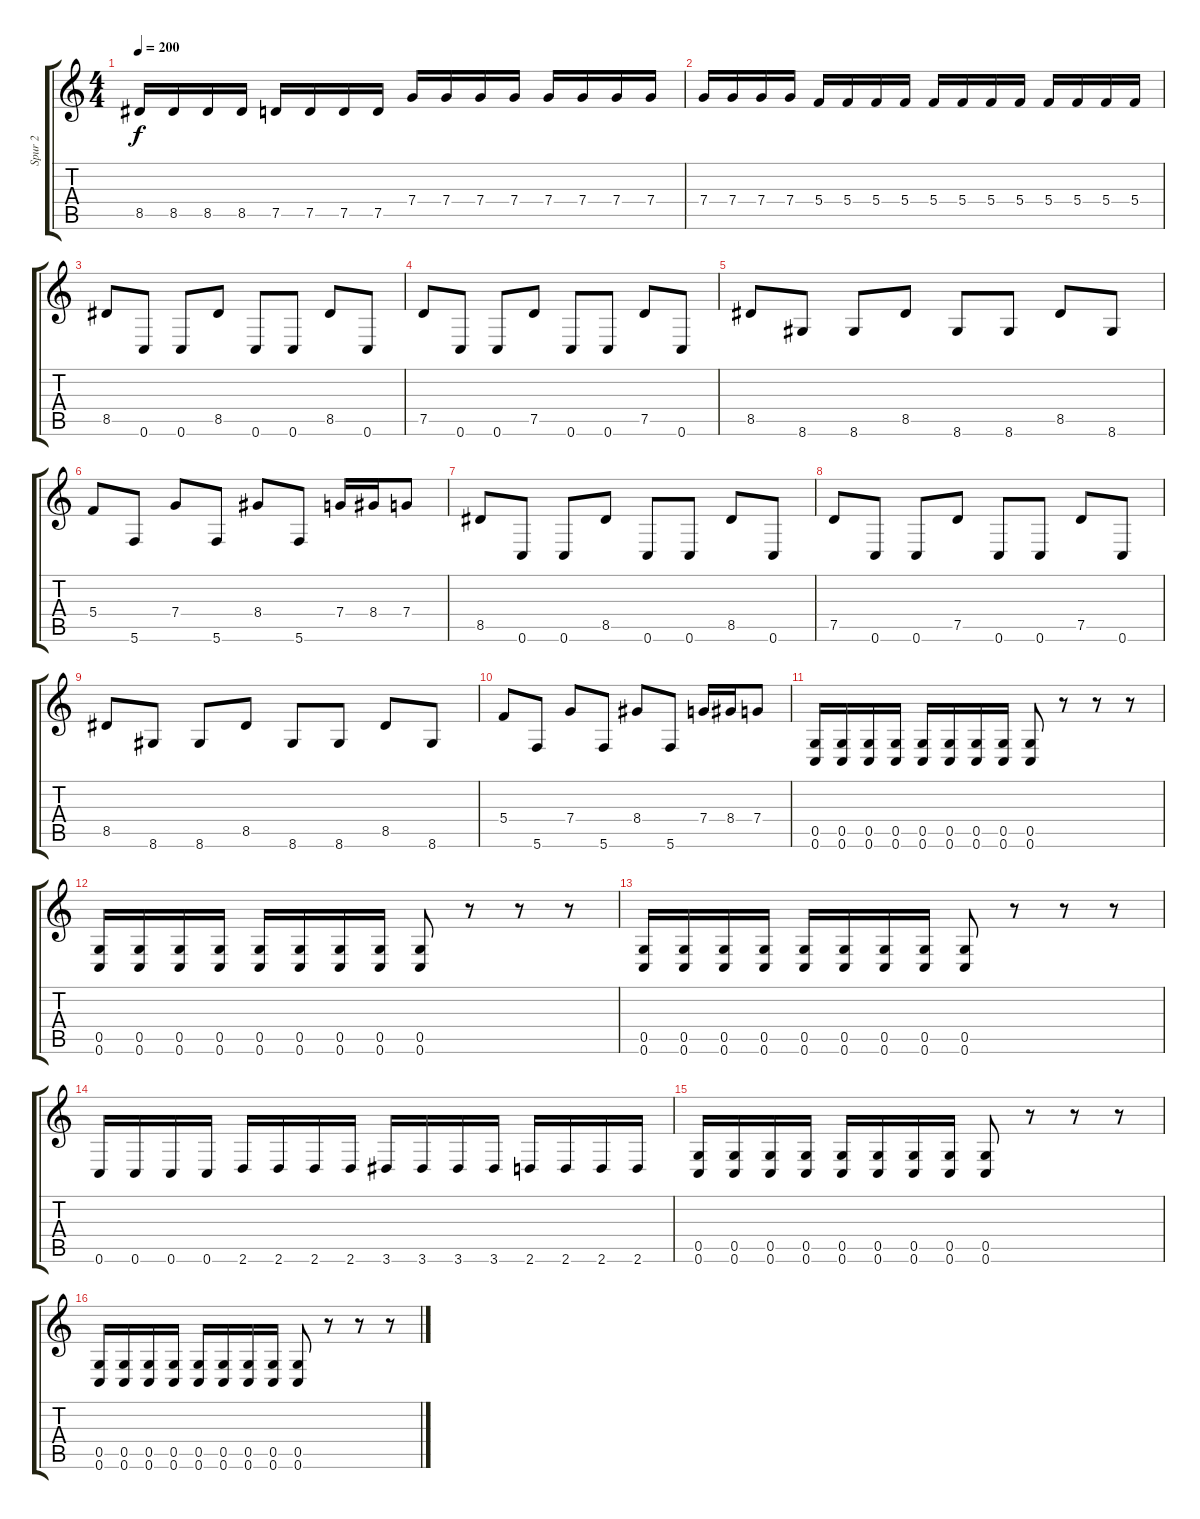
\track ("Spur 2" "Spur 2") {instrument overdrivenguitar}
\staff {score tabs}
\tuning (D4 A3 F3 C3 G2 C2) {hide}
\ts (4 4)
\tempo 200
\clef g2
\ks c
8.5.16{dy f} 8.5.16 8.5.16 8.5.16 7.5.16 7.5.16 7.5.16 7.5.16 7.4.16 7.4.16 7.4.16 7.4.16 7.4.16 7.4.16 7.4.16 7.4.16 |
7.4.16 7.4.16 7.4.16 7.4.16 5.4.16 5.4.16 5.4.16 5.4.16 5.4.16 5.4.16 5.4.16 5.4.16 5.4.16 5.4.16 5.4.16 5.4.16 |
8.5.8 0.6.8 0.6.8 8.5.8 0.6.8 0.6.8 8.5.8 0.6.8 |
7.5.8 0.6.8 0.6.8 7.5.8 0.6.8 0.6.8 7.5.8 0.6.8 |
8.5.8 8.6.8 8.6.8 8.5.8 8.6.8 8.6.8 8.5.8 8.6.8 |
5.4.8 5.6.8 7.4.8 5.6.8 8.4.8 5.6.8 7.4.16 8.4.16 7.4.8 |
8.5.8 0.6.8 0.6.8 8.5.8 0.6.8 0.6.8 8.5.8 0.6.8 |
7.5.8 0.6.8 0.6.8 7.5.8 0.6.8 0.6.8 7.5.8 0.6.8 |
8.5.8 8.6.8 8.6.8 8.5.8 8.6.8 8.6.8 8.5.8 8.6.8 |
5.4.8 5.6.8 7.4.8 5.6.8 8.4.8 5.6.8 7.4.16 8.4.16 7.4.8 |
(0.5 0.6).16 (0.5 0.6).16 (0.5 0.6).16 (0.5 0.6).16 (0.5 0.6).16 (0.5 0.6).16 (0.5 0.6).16 (0.5 0.6).16 (0.5 0.6).8 r.8 r.8 r.8 |
(0.5 0.6).16 (0.5 0.6).16 (0.5 0.6).16 (0.5 0.6).16 (0.5 0.6).16 (0.5 0.6).16 (0.5 0.6).16 (0.5 0.6).16 (0.5 0.6).8 r.8 r.8 r.8 |
(0.5 0.6).16 (0.5 0.6).16 (0.5 0.6).16 (0.5 0.6).16 (0.5 0.6).16 (0.5 0.6).16 (0.5 0.6).16 (0.5 0.6).16 (0.5 0.6).8 r.8 r.8 r.8 |
0.6.16 0.6.16 0.6.16 0.6.16 2.6.16 2.6.16 2.6.16 2.6.16 3.6.16 3.6.16 3.6.16 3.6.16 2.6.16 2.6.16 2.6.16 2.6.16 |
(0.5 0.6).16 (0.5 0.6).16 (0.5 0.6).16 (0.5 0.6).16 (0.5 0.6).16 (0.5 0.6).16 (0.5 0.6).16 (0.5 0.6).16 (0.5 0.6).8 r.8 r.8 r.8 |
(0.5 0.6).16 (0.5 0.6).16 (0.5 0.6).16 (0.5 0.6).16 (0.5 0.6).16 (0.5 0.6).16 (0.5 0.6).16 (0.5 0.6).16 (0.5 0.6).8 r.8 r.8 r.8
